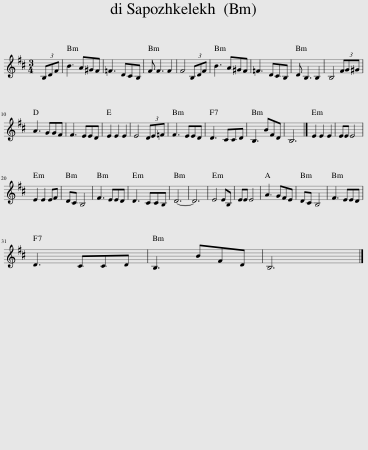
X:1
L:1/8
M:3/4
I:linebreak $
K:Bmin
V:1 treble
V:1
 (3B,DF | B3 A^GF | =F3 DCB, | F F3 F2 | F4 (3B,DF | %5
 B3 A^GF | =F3 DCB, | D B,3 B,2 | B,4 (3FG^G |$ A3 GGF | %10
 F3 EED | E2 E2 E2 | E4 (3DE=F | F3 EED | D3 CCD | %15
 B,3 BFD | B,6 |] E2 E2 E2 | EE E4 |$ E2 E2 EF | %20
 DC B,4 | F3 EED | D3 CCB, | D6- | D6 | %25
 E4 EB, | EE E4 | A3 GFE | DC B,4 | F3 EED |$ %30
 D3 CCD | B,3 BFD | B,6 |] %33
